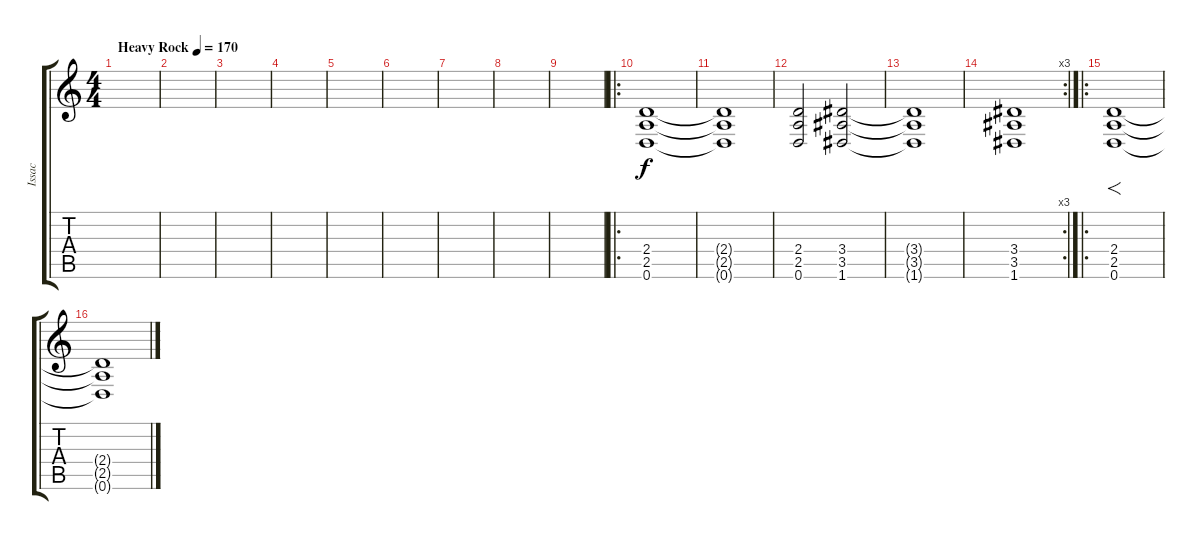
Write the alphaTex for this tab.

\track ("Issac" "Issac") {instrument distortionguitar}
\staff {score tabs}
\tuning (D4 A3 F3 C3 G2 D2) {hide}
\ts (4 4)
\tempo (170 "Heavy Rock")
\clef g2
\ks c
|
|
|
|
|
|
|
|
|
\ro
(2.4 2.5 0.6).1 |
(2.4{t} 2.5{t} 0.6{t}).1 |
(2.4 2.5 0.6).2 (3.4 3.5 1.6).2 |
(3.4{t} 3.5{t} 1.6{t}).1 |
\rc 3
(3.4 3.5 1.6).1 |
\ro
(2.4 2.5 0.6).1{f} |
(2.4{t} 2.5{t} 0.6{t}).1
